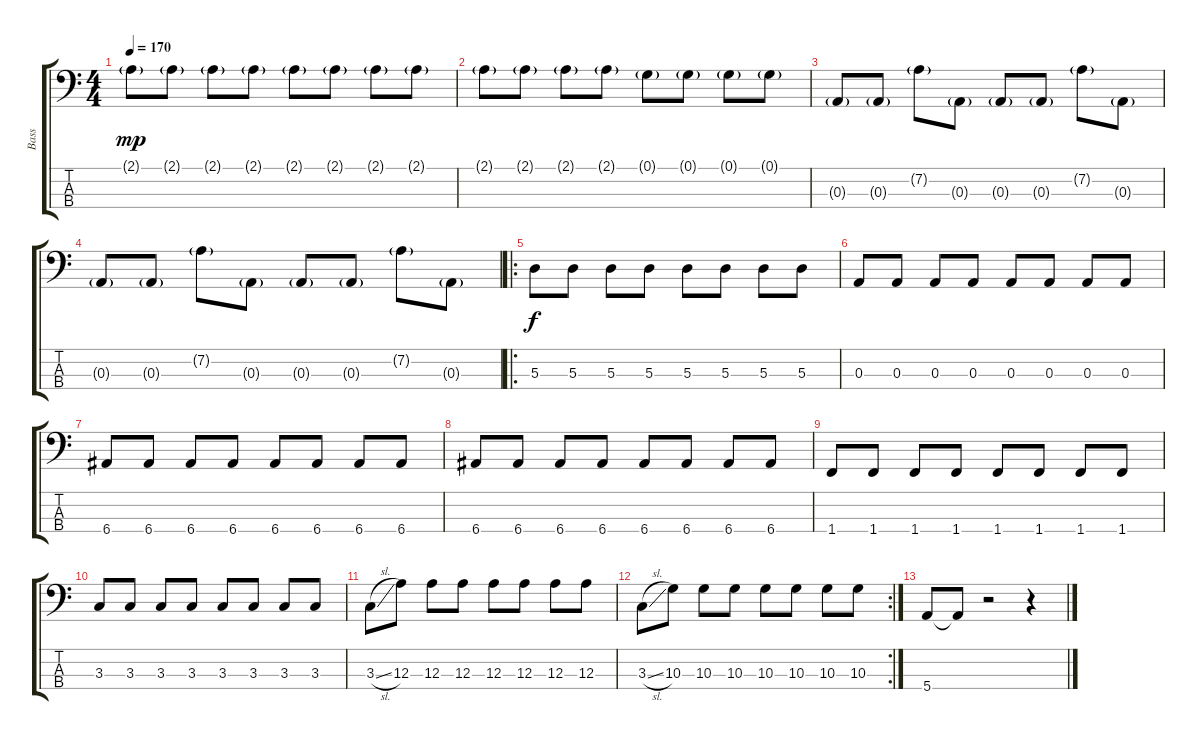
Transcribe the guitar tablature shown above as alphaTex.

\track ("Bass" "Bass") {instrument electricbassfinger}
\staff {score tabs}
\tuning (G2 D2 A1 E1) {hide}
\ts (4 4)
\tempo 170
\clef f4
\ks c
2.1{g}.8{dy mp} 2.1{g}.8 2.1{g}.8 2.1{g}.8 2.1{g}.8 2.1{g}.8 2.1{g}.8 2.1{g}.8 |
2.1{g}.8 2.1{g}.8 2.1{g}.8 2.1{g}.8 0.1{g}.8 0.1{g}.8 0.1{g}.8 0.1{g}.8 |
0.3{g}.8 0.3{g}.8 7.2{g}.8 0.3{g}.8 0.3{g}.8 0.3{g}.8 7.2{g}.8 0.3{g}.8 |
0.3{g}.8 0.3{g}.8 7.2{g}.8 0.3{g}.8 0.3{g}.8 0.3{g}.8 7.2{g}.8 0.3{g}.8 |
\ro
5.3.8{dy f} 5.3.8 5.3.8 5.3.8 5.3.8 5.3.8 5.3.8 5.3.8 |
0.3.8 0.3.8 0.3.8 0.3.8 0.3.8 0.3.8 0.3.8 0.3.8 |
6.4.8 6.4.8 6.4.8 6.4.8 6.4.8 6.4.8 6.4.8 6.4.8 |
6.4.8 6.4.8 6.4.8 6.4.8 6.4.8 6.4.8 6.4.8 6.4.8 |
1.4.8 1.4.8 1.4.8 1.4.8 1.4.8 1.4.8 1.4.8 1.4.8 |
3.3.8 3.3.8 3.3.8 3.3.8 3.3.8 3.3.8 3.3.8 3.3.8 |
3.3{sl}.8 12.3.8 12.3.8 12.3.8 12.3.8 12.3.8 12.3.8 12.3.8 |
\rc 2
3.3{sl}.8 10.3.8 10.3.8 10.3.8 10.3.8 10.3.8 10.3.8 10.3.8 |
5.4.8 5.4{t}.8 r.2 r.4
